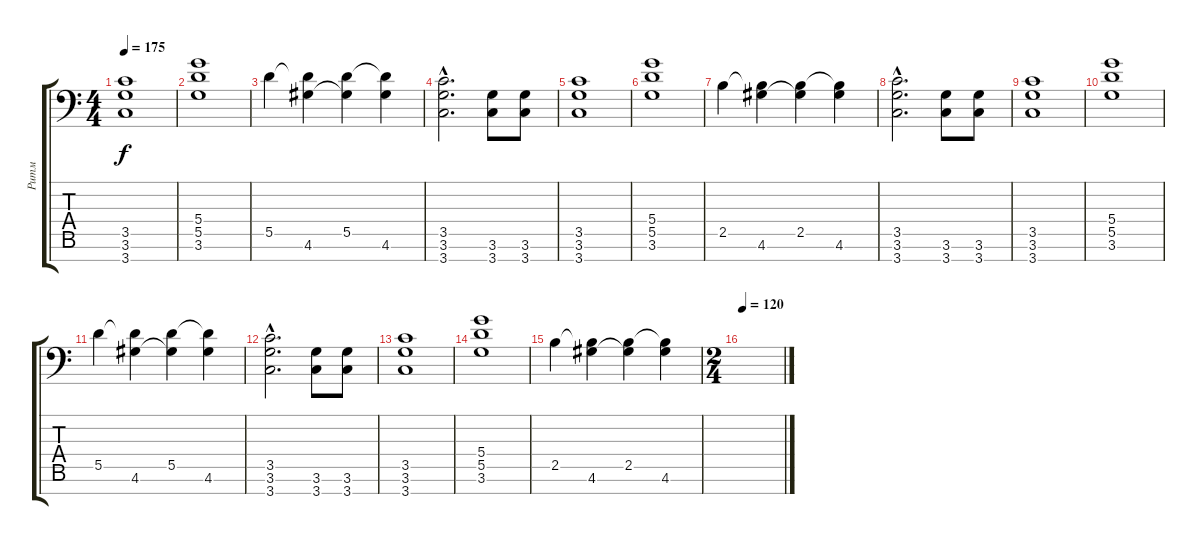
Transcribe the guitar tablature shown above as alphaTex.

\track ("Ритм" "Ритм") {instrument overdrivenguitar}
\staff {score tabs}
\tuning (E4 B3 G3 D3 A2 E2 A1) {hide}
\ts (4 4)
\tempo 175
\clef f4
\ks c
(3.5 3.6 3.7).1{dy f} |
(5.4 5.5 3.6).1 |
5.5.4 (5.5{t} 4.6).4 (5.5 4.6{t}).4 (5.5{t} 4.6).4 |
(3.5{hac} 3.6{hac} 3.7{hac}).2{d} (3.6 3.7).8 (3.6 3.7).8 |
(3.5 3.6 3.7).1 |
(5.4 5.5 3.6).1 |
2.5.4 (2.5{t} 4.6).4 (2.5 4.6{t}).4 (2.5{t} 4.6).4 |
(3.5{hac} 3.6{hac} 3.7{hac}).2{d} (3.6 3.7).8 (3.6 3.7).8 |
(3.5 3.6 3.7).1 |
(5.4 5.5 3.6).1 |
5.5.4 (5.5{t} 4.6).4 (5.5 4.6{t}).4 (5.5{t} 4.6).4 |
(3.5{hac} 3.6{hac} 3.7{hac}).2{d} (3.6 3.7).8 (3.6 3.7).8 |
(3.5 3.6 3.7).1 |
(5.4 5.5 3.6).1 |
2.5.4 (2.5{t} 4.6).4 (2.5 4.6{t}).4 (2.5{t} 4.6).4 |
\ts (2 4)
\tempo 120
